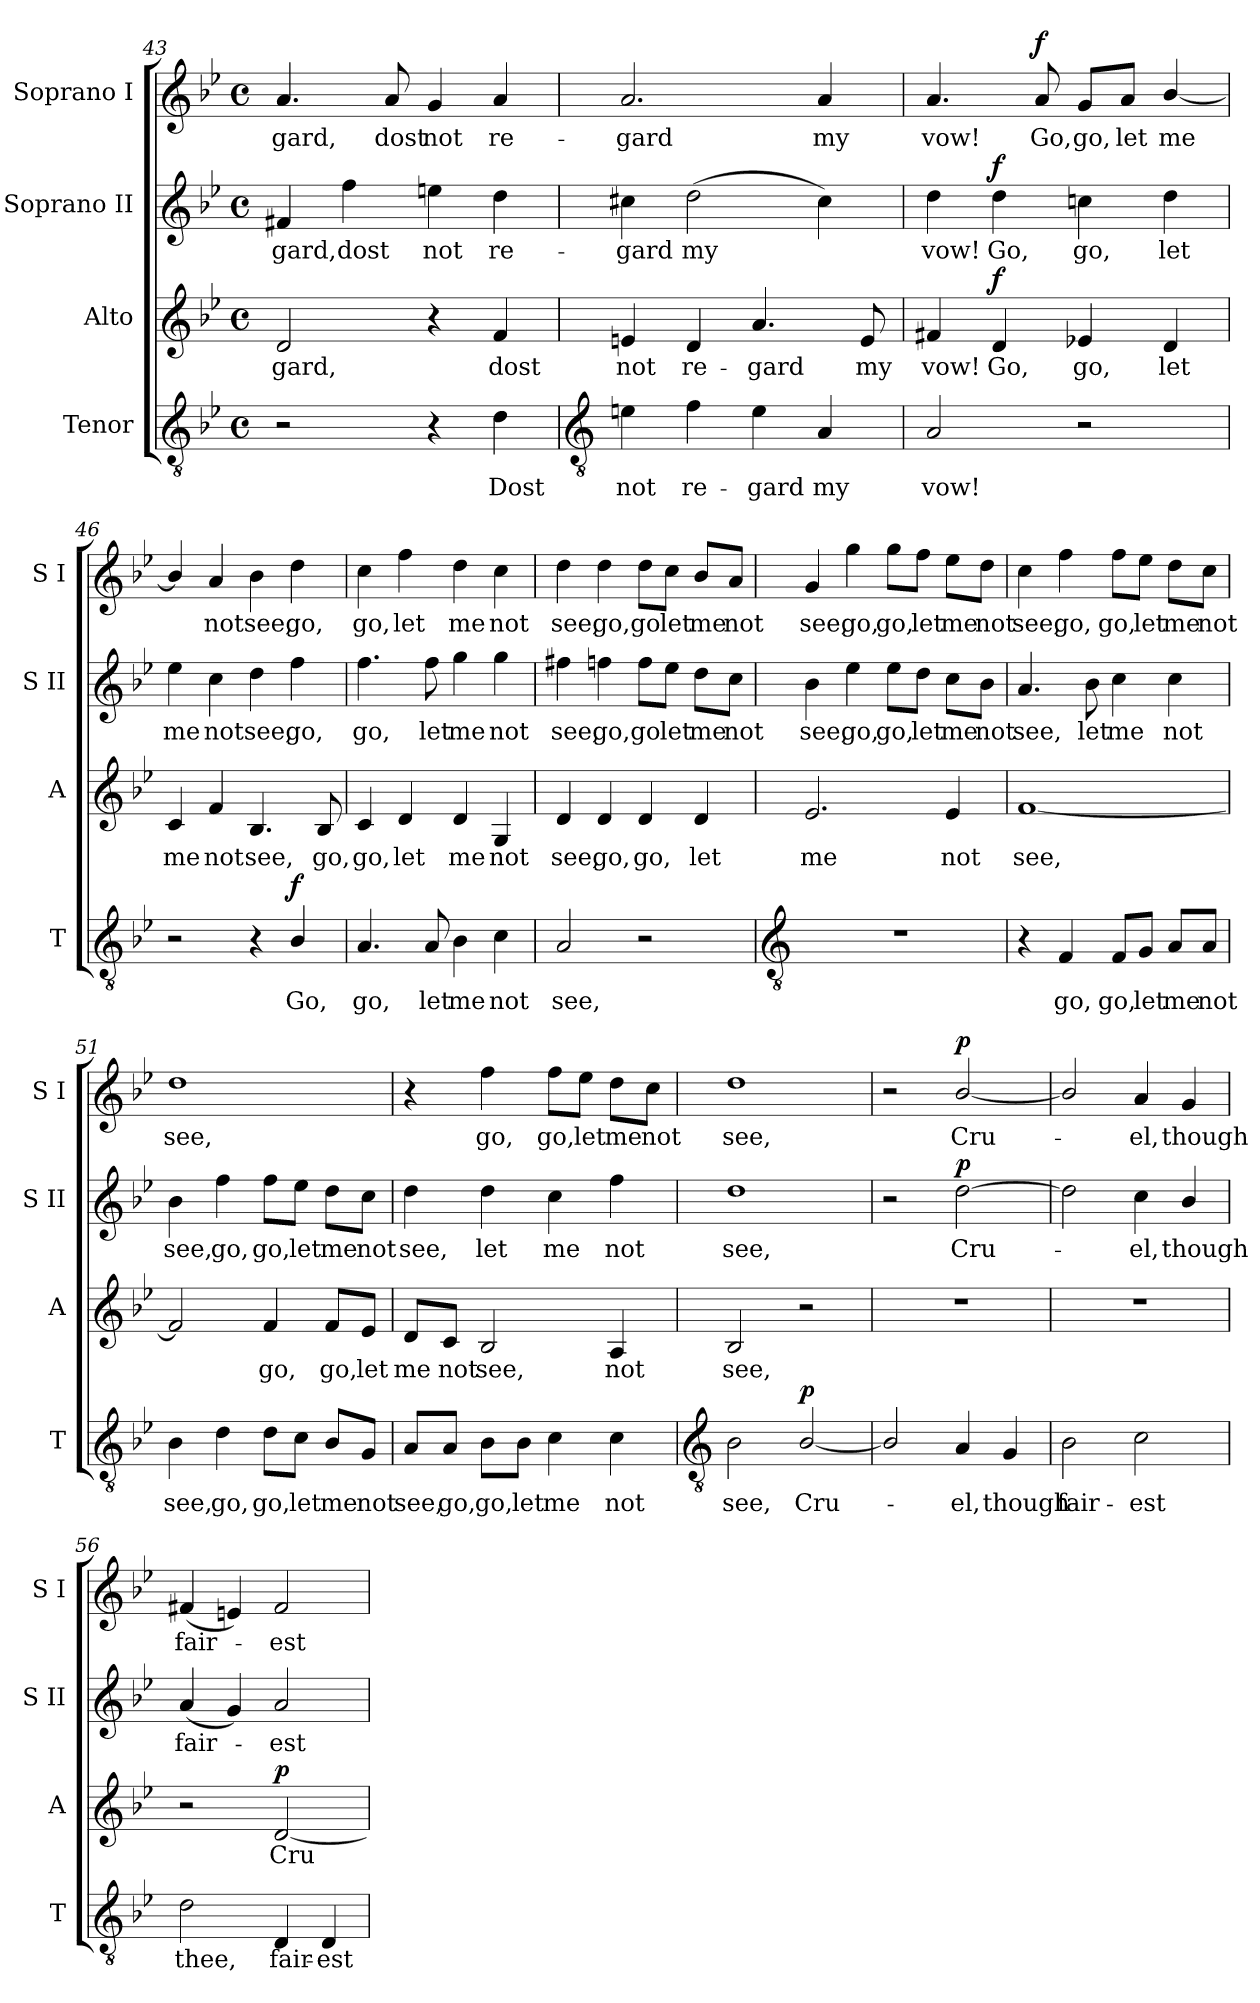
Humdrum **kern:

**kern	**text	**dynam	**kern	**text	**dynam	**kern	**text	**dynam	**kern	**text	**dynam
*part4	*part4	*part4	*part3	*part3	*part3	*part2	*part2	*part2	*part1	*part1	*part1
*staff4	*staff4	*staff4	*staff3	*staff3	*staff3	*staff2	*staff2	*staff2	*staff1	*staff1	*staff1
*I"Tenor	*	*	*I"Alto	*	*	*I"Soprano II	*	*	*I"Soprano I	*	*
*I'T	*	*	*I'A	*	*	*I'S II	*	*	*I'S I	*	*
*clefGv2	*	*	*clefG2	*	*	*clefG2	*	*	*clefG2	*	*
*k[b-e-]	*	*	*k[b-e-]	*	*	*k[b-e-]	*	*	*k[b-e-]	*	*
*B-:	*	*	*B-:	*	*	*B-:	*	*	*B-:	*	*
*M4/4	*	*	*M4/4	*	*	*M4/4	*	*	*M4/4	*	*
*met(c)	*	*	*met(c)	*	*	*met(c)	*	*	*met(c)	*	*
=43	=43	=43	=43	=43	=43	=43	=43	=43	=43	=43	=43
!	!	!	!	!LO:LY:b	!	!	!LO:LY:b	!	!	!LO:LY:b	!
2r	.	.	2d	-gard,	.	4f#X	-gard,	.	4.a	-gard,	.
!	!	!	!	!	!	!	!LO:LY:b	!	!	!	!
.	.	.	.	.	.	4ff	dost	.	.	.	.
!	!	!	!	!	!	!	!	!	!	!LO:LY:b	!
.	.	.	.	.	.	.	.	.	8a	dost	.
!	!	!	!	!	!	!	!LO:LY:b	!	!	!LO:LY:b	!
4r	.	.	4r	.	.	4een	not	.	4g	not	.
!	!LO:LY:b	!	!	!LO:LY:b	!	!	!LO:LY:b	!	!	!LO:LY:b	!
4d	Dost	.	4f	dost	.	4dd	re-	.	4a	re-	.
!!LO:LB:g=z
=44	=44	=44	=44	=44	=44	=44	=44	=44	=44	=44	=44
*clefGv2	*	*	*	*	*	*	*	*	*	*	*
!	!LO:LY:b	!	!	!LO:LY:b	!	!	!LO:LY:b	!	!	!LO:LY:b	!
4en	not	.	4en	not	.	4cc#X	-gard	.	2.a	-gard	.
!	!LO:LY:b	!	!	!LO:LY:b	!	!	!LO:LY:b	!	!	!	!
4f	re-	.	4d	re-	.	(>2dd	my	.	.	.	.
!	!LO:LY:b	!	!	!LO:LY:b	!	!	!	!	!	!	!
4e	-gard	.	4.a	-gard	.	.	.	.	.	.	.
!	!LO:LY:b	!	!	!	!	!	!	!	!	!LO:LY:b	!
4A	my	.	.	.	.	4cc#)	.	.	4a	my	.
!	!	!	!	!LO:LY:b	!	!	!	!	!	!	!
.	.	.	8e	my	.	.	.	.	.	.	.
=45	=45	=45	=45	=45	=45	=45	=45	=45	=45	=45	=45
!	!LO:LY:b	!	!	!LO:LY:b	!	!	!LO:LY:b	!	!	!LO:LY:b	!
2A	vow!	.	4f#X	vow!	.	4dd	vow!	.	4.a	vow!	.
!	!	!	!	!LO:LY:b	!LO:DY:b	!	!LO:LY:b	!LO:DY:b	!	!	!
.	.	.	4d	Go,	f	4dd	Go,	f	.	.	.
!	!	!	!	!	!	!	!	!	!	!LO:LY:b	!LO:DY:b
.	.	.	.	.	.	.	.	.	8a	Go,	f
!	!	!	!	!LO:LY:b	!	!	!LO:LY:b	!	!	!LO:LY:b	!
2r	.	.	4e-X	go,	.	4ccn	go,	.	8g/L	go,	.
!	!	!	!	!	!	!	!	!	!	!LO:LY:b	!
.	.	.	.	.	.	.	.	.	8a/J	let	.
!	!	!	!	!LO:LY:b	!	!	!LO:LY:b	!	!	!LO:LY:b	!
.	.	.	4d	let	.	4dd	let	.	[4b-/	me	.
=46	=46	=46	=46	=46	=46	=46	=46	=46	=46	=46	=46
!	!	!	!	!LO:LY:b	!	!	!LO:LY:b	!	!	!	!
2r	.	.	4c	me	.	4ee-	me	.	4b-/]	.	.
!	!	!	!	!LO:LY:b	!	!	!LO:LY:b	!	!	!LO:LY:b	!
.	.	.	4f	not	.	4cc	not	.	4a	not	.
!	!	!	!	!LO:LY:b	!	!	!LO:LY:b	!	!	!LO:LY:b	!
4r	.	.	4.B-	see,	.	4dd	see,	.	4b-	see,	.
!	!LO:LY:b	!LO:DY:b	!	!	!	!	!LO:LY:b	!	!	!LO:LY:b	!
4B-/	Go,	f	.	.	.	4ff	go,	.	4dd	go,	.
!	!	!	!	!LO:LY:b	!	!	!	!	!	!	!
.	.	.	8B-	go,	.	.	.	.	.	.	.
=47	=47	=47	=47	=47	=47	=47	=47	=47	=47	=47	=47
!	!LO:LY:b	!	!	!LO:LY:b	!	!	!LO:LY:b	!	!	!LO:LY:b	!
4.A	go,	.	4c	go,	.	4.ff	go,	.	4cc	go,	.
!	!	!	!	!LO:LY:b	!	!	!	!	!	!LO:LY:b	!
.	.	.	4d	let	.	.	.	.	4ff	let	.
!	!LO:LY:b	!	!	!	!	!	!LO:LY:b	!	!	!	!
8A	let	.	.	.	.	8ff	let	.	.	.	.
!	!LO:LY:b	!	!	!LO:LY:b	!	!	!LO:LY:b	!	!	!LO:LY:b	!
4B-	me	.	4d	me	.	4gg	me	.	4dd	me	.
!	!LO:LY:b	!	!	!LO:LY:b	!	!	!LO:LY:b	!	!	!LO:LY:b	!
4c	not	.	4G	not	.	4gg	not	.	4cc	not	.
=48	=48	=48	=48	=48	=48	=48	=48	=48	=48	=48	=48
!	!LO:LY:b	!	!	!LO:LY:b	!	!	!LO:LY:b	!	!	!LO:LY:b	!
2A	see,	.	4d	see,	.	4ff#X	see,	.	4dd	see,	.
!	!	!	!	!LO:LY:b	!	!	!LO:LY:b	!	!	!LO:LY:b	!
.	.	.	4d	go,	.	4ffn	go,	.	4dd	go,	.
!	!	!	!	!LO:LY:b	!	!	!LO:LY:b	!	!	!LO:LY:b	!
2r	.	.	4d	go,	.	8ff\L	go	.	8dd\L	go	.
!	!	!	!	!	!	!	!LO:LY:b	!	!	!LO:LY:b	!
.	.	.	.	.	.	8ee-\J	let	.	8cc\J	let	.
!	!	!	!	!LO:LY:b	!	!	!LO:LY:b	!	!	!LO:LY:b	!
.	.	.	4d	let	.	8dd\L	me	.	8b-/L	me	.
!	!	!	!	!	!	!	!LO:LY:b	!	!	!LO:LY:b	!
.	.	.	.	.	.	8cc\J	not	.	8a/J	not	.
!!LO:LB:g=z
=49	=49	=49	=49	=49	=49	=49	=49	=49	=49	=49	=49
*clefGv2	*	*	*	*	*	*	*	*	*	*	*
!	!	!	!	!LO:LY:b	!	!	!LO:LY:b	!	!	!LO:LY:b	!
1r	.	.	2.e-	me	.	4b-	see,	.	4g	see,	.
!	!	!	!	!	!	!	!LO:LY:b	!	!	!LO:LY:b	!
.	.	.	.	.	.	4ee-	go,	.	4gg	go,	.
!	!	!	!	!	!	!	!LO:LY:b	!	!	!LO:LY:b	!
.	.	.	.	.	.	8ee-\L	go,	.	8gg\L	go,	.
!	!	!	!	!	!	!	!LO:LY:b	!	!	!LO:LY:b	!
.	.	.	.	.	.	8dd\J	let	.	8ff\J	let	.
!	!	!	!	!LO:LY:b	!	!	!LO:LY:b	!	!	!LO:LY:b	!
.	.	.	4e-	not	.	8cc\L	me	.	8ee-\L	me	.
!	!	!	!	!	!	!	!LO:LY:b	!	!	!LO:LY:b	!
.	.	.	.	.	.	8b-\J	not	.	8dd\J	not	.
=50	=50	=50	=50	=50	=50	=50	=50	=50	=50	=50	=50
!	!	!	!	!LO:LY:b	!	!	!LO:LY:b	!	!	!LO:LY:b	!
4r	.	.	[1f	see,	.	4.a	see,	.	4cc	see,	.
!	!LO:LY:b	!	!	!	!	!	!	!	!	!LO:LY:b	!
4F	go,	.	.	.	.	.	.	.	4ff	go,	.
!	!	!	!	!	!	!	!LO:LY:b	!	!	!	!
.	.	.	.	.	.	8b-	let	.	.	.	.
!	!LO:LY:b	!	!	!	!	!	!LO:LY:b	!	!	!LO:LY:b	!
8F/L	go,	.	.	.	.	4cc	me	.	8ff\L	go,	.
!	!LO:LY:b	!	!	!	!	!	!	!	!	!LO:LY:b	!
8G/J	let	.	.	.	.	.	.	.	8ee-\J	let	.
!	!LO:LY:b	!	!	!	!	!	!LO:LY:b	!	!	!LO:LY:b	!
8A/L	me	.	.	.	.	4cc	not	.	8dd\L	me	.
!	!LO:LY:b	!	!	!	!	!	!	!	!	!LO:LY:b	!
8A/J	not	.	.	.	.	.	.	.	8cc\J	not	.
=51	=51	=51	=51	=51	=51	=51	=51	=51	=51	=51	=51
!	!LO:LY:b	!	!	!	!	!	!LO:LY:b	!	!	!LO:LY:b	!
4B-	see,	.	2f]	.	.	4b-	see,	.	1dd	see,	.
!	!LO:LY:b	!	!	!	!	!	!LO:LY:b	!	!	!	!
4d	go,	.	.	.	.	4ff	go,	.	.	.	.
!	!LO:LY:b	!	!	!LO:LY:b	!	!	!LO:LY:b	!	!	!	!
8d\L	go,	.	4f	go,	.	8ff\L	go,	.	.	.	.
!	!LO:LY:b	!	!	!	!	!	!LO:LY:b	!	!	!	!
8c\J	let	.	.	.	.	8ee-\J	let	.	.	.	.
!	!LO:LY:b	!	!	!LO:LY:b	!	!	!LO:LY:b	!	!	!	!
8B-/L	me	.	8f/L	go,	.	8dd\L	me	.	.	.	.
!	!LO:LY:b	!	!	!LO:LY:b	!	!	!LO:LY:b	!	!	!	!
8G/J	not	.	8e-/J	let	.	8cc\J	not	.	.	.	.
=52	=52	=52	=52	=52	=52	=52	=52	=52	=52	=52	=52
!	!LO:LY:b	!	!	!LO:LY:b	!	!	!LO:LY:b	!	!	!	!
8A/L	see,	.	8d/L	me	.	4dd	see,	.	4r	.	.
!	!LO:LY:b	!	!	!LO:LY:b	!	!	!	!	!	!	!
8A/J	go,	.	8c/J	not	.	.	.	.	.	.	.
!	!LO:LY:b	!	!	!LO:LY:b	!	!	!LO:LY:b	!	!	!LO:LY:b	!
8B-\L	go,	.	2B-	see,	.	4dd	let	.	4ff	go,	.
!	!LO:LY:b	!	!	!	!	!	!	!	!	!	!
8B-\J	let	.	.	.	.	.	.	.	.	.	.
!	!LO:LY:b	!	!	!	!	!	!LO:LY:b	!	!	!LO:LY:b	!
4c	me	.	.	.	.	4cc	me	.	8ff\L	go,	.
!	!	!	!	!	!	!	!	!	!	!LO:LY:b	!
.	.	.	.	.	.	.	.	.	8ee-\J	let	.
!	!LO:LY:b	!	!	!LO:LY:b	!	!	!LO:LY:b	!	!	!LO:LY:b	!
4c	not	.	4A	not	.	4ff	not	.	8dd\L	me	.
!	!	!	!	!	!	!	!	!	!	!LO:LY:b	!
.	.	.	.	.	.	.	.	.	8cc\J	not	.
!!LO:LB:g=z
=53	=53	=53	=53	=53	=53	=53	=53	=53	=53	=53	=53
*clefGv2	*	*	*	*	*	*	*	*	*	*	*
!	!LO:LY:b	!	!	!LO:LY:b	!	!	!LO:LY:b	!	!	!LO:LY:b	!
2B-	see,	.	2B-	see,	.	1dd	see,	.	1dd	see,	.
!	!LO:LY:b	!LO:DY:b	!	!	!	!	!	!	!	!	!
[2B-/	Cru-	p	2r	.	.	.	.	.	.	.	.
=54	=54	=54	=54	=54	=54	=54	=54	=54	=54	=54	=54
2B-/]	.	.	1r	.	.	2r	.	.	2r	.	.
!	!LO:LY:b	!	!	!	!	!	!LO:LY:b	!LO:DY:b	!	!LO:LY:b	!LO:DY:b
4A	el,	.	.	.	.	[2dd	Cru-	p	[2b-/	Cru-	p
!	!LO:LY:b	!	!	!	!	!	!	!	!	!	!
4G	though	.	.	.	.	.	.	.	.	.	.
=55	=55	=55	=55	=55	=55	=55	=55	=55	=55	=55	=55
!	!LO:LY:b	!	!	!	!	!	!	!	!	!	!
2B-	fair-	.	1r	.	.	2dd]	.	.	2b-/]	.	.
!	!LO:LY:b	!	!	!	!	!	!LO:LY:b	!	!	!LO:LY:b	!
2c	-est	.	.	.	.	4cc	el,	.	4a	el,	.
!	!	!	!	!	!	!	!LO:LY:b	!	!	!LO:LY:b	!
.	.	.	.	.	.	4b-/	though	.	4g	though	.
=56	=56	=56	=56	=56	=56	=56	=56	=56	=56	=56	=56
!	!LO:LY:b	!	!	!	!	!	!LO:LY:b	!	!	!LO:LY:b	!
2d	thee,	.	2r	.	.	(<4a	fair-	.	(<4f#X	fair-	.
.	.	.	.	.	.	4g)	.	.	4en)	.	.
!	!LO:LY:b	!	!	!LO:LY:b	!LO:DY:b	!	!LO:LY:b	!	!	!LO:LY:b	!
4D	fair-	.	[2d	Cru-	p	2a	est	.	2f#	est	.
!	!LO:LY:b	!	!	!	!	!	!	!	!	!	!
4D	-est	.	.	.	.	.	.	.	.	.	.
=	=	=	=	=	=	=	=	=	=	=	=
*-	*-	*-	*-	*-	*-	*-	*-	*-	*-	*-	*-
